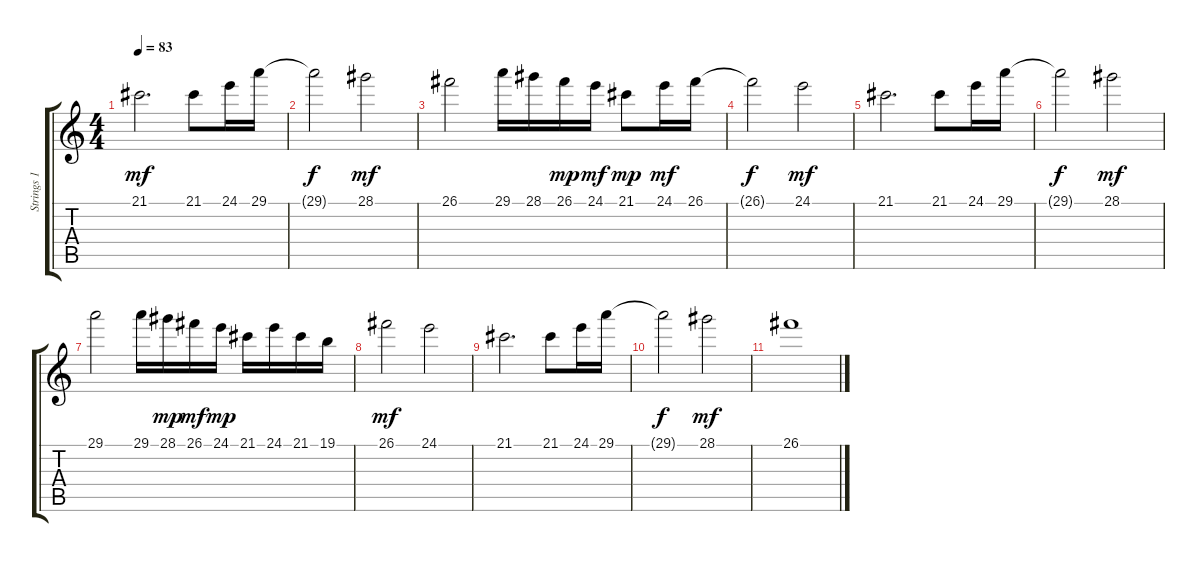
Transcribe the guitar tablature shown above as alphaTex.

\track ("Strings 1" "Strings 1") {instrument stringensemble1}
\staff {score tabs}
\tuning (E4 B3 G3 D3 A2 E2) {hide}
\ts (4 4)
\tempo 83
\clef g2
\ks c
21.1.2{d dy mf} 21.1.8 24.1.16 29.1.16 |
29.1{t}.2{dy f} 28.1.2{dy mf} |
26.1.2 29.1.16 28.1.16 26.1.16{dy mp} 24.1.16{dy mf} 21.1.8{dy mp} 24.1.16{dy mf} 26.1.16 |
26.1{t}.2{dy f} 24.1.2{dy mf} |
21.1.2{d} 21.1.8 24.1.16 29.1.16 |
29.1{t}.2{dy f} 28.1.2{dy mf} |
29.1.2 29.1.16 28.1.16{dy mp} 26.1.16{dy mf} 24.1.16{dy mp} 21.1.16 24.1.16 21.1.16 19.1.16 |
26.1.2{dy mf} 24.1.2 |
21.1.2{d} 21.1.8 24.1.16 29.1.16 |
29.1{t}.2{dy f} 28.1.2{dy mf} |
26.1.1
